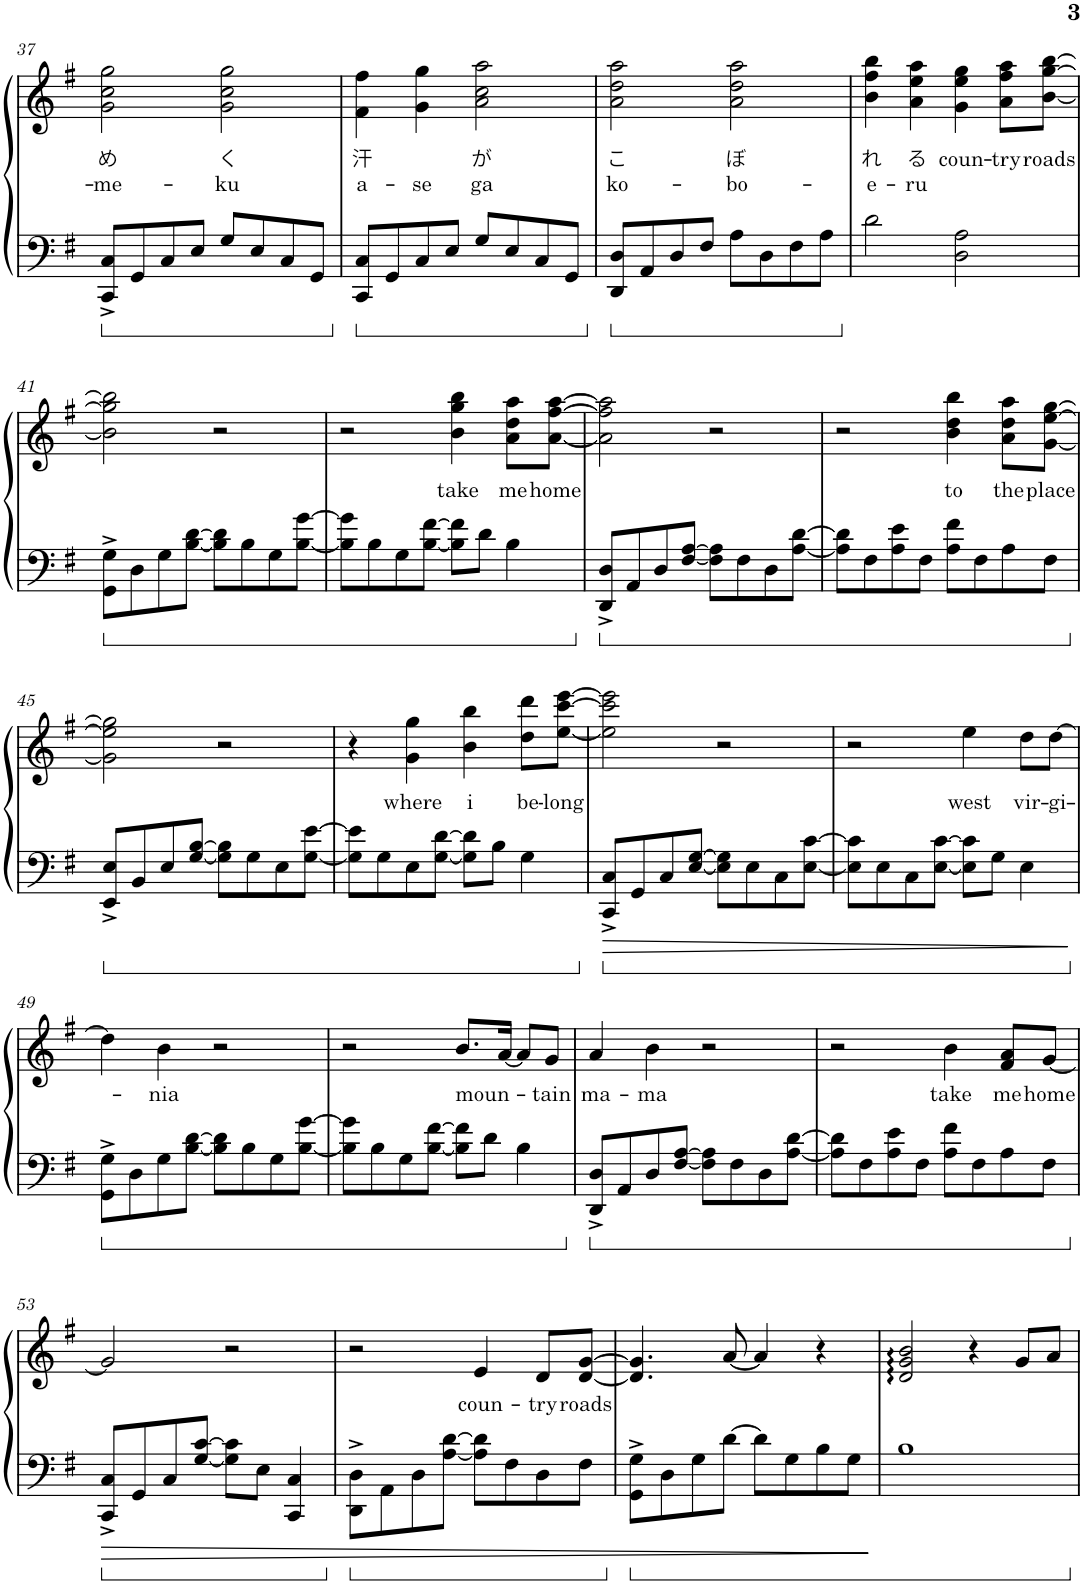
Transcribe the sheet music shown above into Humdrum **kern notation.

**kern	**kern	**text	**text
*part1	*part1	*part1	*part1
*staff2	*staff1	*staff1	*staff1
*I"Piano	*	*	*
*I'Pno.	*	*	*
!!LO:PB:g=z
*clefF4	*clefG2	*	*
*k[f#]	*k[f#]	*	*
*M4/4	*M4/4	*	*
=37	=37	=37	=37
!	!	!LO:LY:b	!LO:LY:b
8CC/^ 8C/^L	2g\ 2cc\ 2gg\	め	-me-
8GG/	.	.	.
8C/	.	.	.
8E/J	.	.	.
!	!	!LO:LY:b	!LO:LY:b
8G/L	2g\ 2cc\ 2gg\	く	-ku
8E/	.	.	.
8C/	.	.	.
8GG/J	.	.	.
=38	=38	=38	=38
!	!	!LO:LY:b	!LO:LY:b
8CC/ 8C/L	4f#\ 4ff#\	汗	a-
8GG/	.	.	.
!	!	!	!LO:LY:b
8C/	4g\ 4gg\	.	-se
8E/J	.	.	.
!	!	!LO:LY:b	!LO:LY:b
8G/L	2a\ 2cc\ 2aa\	が	ga
8E/	.	.	.
8C/	.	.	.
8GG/J	.	.	.
=39	=39	=39	=39
!	!	!LO:LY:b	!LO:LY:b
8DD/ 8D/L	2a\ 2dd\ 2aa\	こ	ko-
8AA/	.	.	.
8D/	.	.	.
8F#/J	.	.	.
!	!	!LO:LY:b	!LO:LY:b
8A\L	2a\ 2dd\ 2aa\	ぼ	-bo-
8D\	.	.	.
8F#\	.	.	.
8A\J	.	.	.
=40	=40	=40	=40
!	!	!LO:LY:b	!LO:LY:b
2d\	4b\ 4ff#\ 4bb\	れ	-e-
!	!	!LO:LY:b	!LO:LY:b
.	4a\ 4ee\ 4aa\	る	-ru
!	!	!LO:LY:b	!
2D\ 2A\	4g\ 4ee\ 4gg\	coun-	.
!	!	!LO:LY:b	!
.	8a\ 8ff#\ 8aa\L	-try	.
!	!	!LO:LY:b	!
.	[8b\ [8gg\ [8bb\J	roads	.
!!LO:LB:g=z
=41	=41	=41	=41
8GG\^ 8G\^L	2b\] 2gg\] 2bb\]	.	.
8D\	.	.	.
8G\	.	.	.
[8B\ [8d\J	.	.	.
8B\] 8d\]L	2r	.	.
8B\	.	.	.
8G\	.	.	.
[8B\ [8g\J	.	.	.
=42	=42	=42	=42
8B\] 8g\]L	2r	.	.
8B\	.	.	.
8G\	.	.	.
[8B\ [8f#\J	.	.	.
!	!	!LO:LY:b	!
8B\] 8f#\]L	4b\ 4gg\ 4bb\	take	.
8d\J	.	.	.
!	!	!LO:LY:b	!
4B\	8a\ 8dd\ 8aa\L	me	.
!	!	!LO:LY:b	!
.	[8a\ [8ff#\ [8aa\J	home	.
=43	=43	=43	=43
8DD/^ 8D/^L	2a\] 2ff#\] 2aa\]	.	.
8AA/	.	.	.
8D/	.	.	.
[8F#/ [8A/J	.	.	.
8F#\] 8A\]L	2r	.	.
8F#\	.	.	.
8D\	.	.	.
[8A\ [8d\J	.	.	.
=44	=44	=44	=44
8A\] 8d\]L	2r	.	.
8F#\	.	.	.
8A\ 8e\	.	.	.
8F#\J	.	.	.
!	!	!LO:LY:b	!
8A\ 8f#\L	4b\ 4dd\ 4bb\	to	.
8F#\	.	.	.
!	!	!LO:LY:b	!
8A\	8a\ 8dd\ 8aa\L	the	.
!	!	!LO:LY:b	!
8F#\J	[8g\ [8ee\ [8gg\J	place	.
!!LO:LB:g=z
=45	=45	=45	=45
8EE/^ 8E/^L	2g\] 2ee\] 2gg\]	.	.
8BB/	.	.	.
8E/	.	.	.
[8G/ [8B/J	.	.	.
8G\] 8B\]L	2r	.	.
8G\	.	.	.
8E\	.	.	.
[8G\ [8e\J	.	.	.
=46	=46	=46	=46
8G\] 8e\]L	4r	.	.
8G\	.	.	.
!	!	!LO:LY:b	!
8E\	4g\ 4gg\	where	.
[8G\ [8d\J	.	.	.
!	!	!LO:LY:b	!
8G\] 8d\]L	4b\ 4bb\	i	.
8B\J	.	.	.
!	!	!LO:LY:b	!
4G\	8dd\ 8ddd\L	be-	.
!	!	!LO:LY:b	!
.	[8ee\ [8ccc\ [8eee\J	-long	.
=47	=47	=47	=47
8CC/^ 8C/^L	2ee\] 2ccc\] 2eee\]	.	.
8GG/	.	.	.
8C/	.	.	.
[8E/ [8G/J	.	.	.
8E\] 8G\]L	2r	.	.
8E\	.	.	.
8C\	.	.	.
[8E\ [8c\J	.	.	.
=48	=48	=48	=48
8E\] 8c\]L	2r	.	.
8E\	.	.	.
8C\	.	.	.
[8E\ [8c\J	.	.	.
!	!	!LO:LY:b	!
8E\] 8c\]L	4ee\	west	.
8G\J	.	.	.
!	!	!LO:LY:b	!
4E\	8dd\L	vir-	.
!	!	!LO:LY:b	!
.	[8dd\J	-gi-	.
!!LO:LB:g=z
=49	=49	=49	=49
8GG\^ 8G\^L	4dd\]	.	.
8D\	.	.	.
!	!	!LO:LY:b	!
8G\	4b\	-nia	.
[8B\ [8d\J	.	.	.
8B\] 8d\]L	2r	.	.
8B\	.	.	.
8G\	.	.	.
[8B\ [8g\J	.	.	.
=50	=50	=50	=50
8B\] 8g\]L	2r	.	.
8B\	.	.	.
8G\	.	.	.
[8B\ [8f#\J	.	.	.
!	!	!LO:LY:b	!
8B\] 8f#\]L	8.b/L	moun-	.
8d\J	.	.	.
.	[16a/Jk	.	.
4B\	8a/L]	.	.
!	!	!LO:LY:b	!
.	8g/J	-tain	.
=51	=51	=51	=51
!	!	!LO:LY:b	!
8DD/^ 8D/^L	4a/	ma-	.
8AA/	.	.	.
!	!	!LO:LY:b	!
8D/	4b\	-ma	.
[8F#/ [8A/J	.	.	.
8F#\] 8A\]L	2r	.	.
8F#\	.	.	.
8D\	.	.	.
[8A\ [8d\J	.	.	.
=52	=52	=52	=52
8A\] 8d\]L	2r	.	.
8F#\	.	.	.
8A\ 8e\	.	.	.
8F#\J	.	.	.
!	!	!LO:LY:b	!
8A\ 8f#\L	4b\	take	.
8F#\	.	.	.
!	!	!LO:LY:b	!
8A\	8f#/ 8a/L	me	.
!	!	!LO:LY:b	!
8F#\J	[8g/J	home	.
!!LO:LB:g=z
=53	=53	=53	=53
8CC/^ 8C/^L	2g/]	.	.
8GG/	.	.	.
8C/	.	.	.
[8G/ [8c/J	.	.	.
8G\] 8c\]L	2r	.	.
8E\J	.	.	.
4CC/ 4C/	.	.	.
=54	=54	=54	=54
8DD\^ 8D\^L	2r	.	.
8AA\	.	.	.
8D\	.	.	.
[8A\ [8d\J	.	.	.
!	!	!LO:LY:b	!
8A\] 8d\]L	4e/	coun-	.
8F#\	.	.	.
!	!	!LO:LY:b	!
8D\	8d/L	-try	.
!	!	!LO:LY:b	!
8F#\J	[8d/ [8g/J	roads	.
=55	=55	=55	=55
8GG\^ 8G\^L	4.d/] 4.g/]	.	.
8D\	.	.	.
8G\	.	.	.
[8d\J	[8a/	.	.
8d\L]	4a/]	.	.
8G\	.	.	.
8B\	4r	.	.
8G\J	.	.	.
=56	=56	=56	=56
1B	2d/ 2g/ 2b/	.	.
.	4r	.	.
.	8g/L	.	.
.	8a/J	.	.
=	=	=	=
*-	*-	*-	*-
